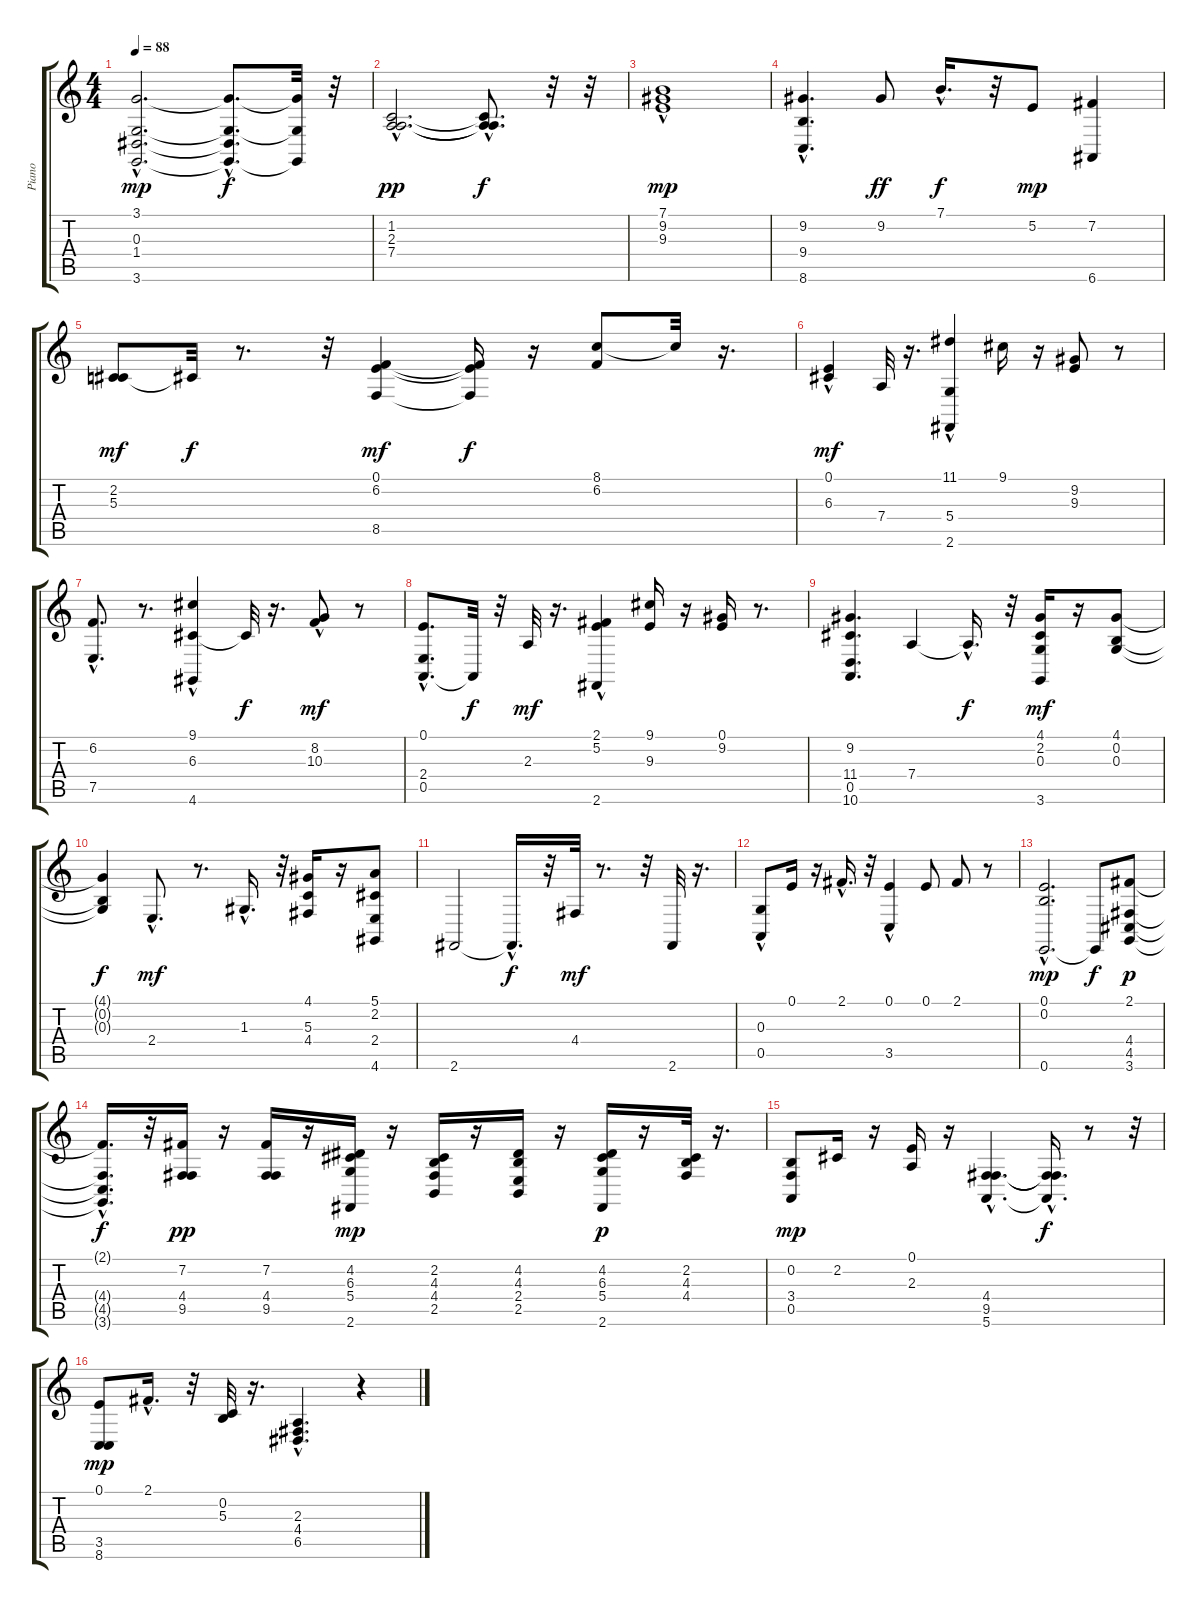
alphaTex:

\track ("Piano" "Piano") {instrument electricpiano1}
\staff {score tabs}
\tuning (E4 B3 G3 D3 A2 E2) {hide}
\ts (4 4)
\tempo 88
\clef g2
\ks c
(3.1{hac} 0.3{hac} 1.4{hac} 3.6{hac}).2{d dy mp} (3.1{hac t} 0.3{hac t} 1.4{hac t} 3.6{hac t}).8{d dy f} (3.1{t} 0.3{t} 3.6{t}).32 r.32 |
(1.2{hac} 2.3{hac} 7.4{hac}).2{d dy pp} (1.2{hac t} 2.3{hac t} 7.4{t}).8{d dy f} r.32 r.32 |
(7.1{hac} 9.2{hac} 9.3{hac}).1{dy mp} |
(9.2 9.4 8.6{hac}).4{d} 9.2.8{dy ff} 7.1{hac}.16{d dy f} r.32 5.2.8{dy mp} (7.2 6.6).4 |
(2.2 5.3).8{dy mf} 2.2{t}.32{dy f} r.8{d} r.32 (0.1 6.2 8.5).4{dy mf} (0.1{t} 6.2{t} 8.5{t}).16{dy f} r.16 (8.1 6.2).8 8.1{t}.32 r.16{d} |
(0.1 6.3{hac}).4{dy mf} 7.4.32 r.16{d} (11.1{hac} 5.4 2.6).4 9.1.16 r.16 (9.2 9.3).8 r.8 |
(6.2{hac} 7.5{hac}).8{d} r.8{d} (9.1 6.3 4.6{hac}).4 6.3{t}.32{dy f} r.16{d} (8.2{hac} 10.3).8{dy mf} r.8 |
(0.1 2.4 0.5{hac}).8{d} 0.5{t}.32{dy f} r.32 2.3.32{dy mf} r.16{d} (2.1{hac} 5.2{hac} 2.6{hac}).4 (9.1 9.3).16 r.16 (0.1 9.2).16 r.8{d} |
(9.2 11.4 0.5 10.6).4{d} 7.4.4 7.4{hac t}.16{d dy f} r.32 (4.1 2.2 0.3 3.6).16{dy mf} r.16 (4.1 0.2 0.3).8 |
(4.1{t} 0.2{t} 0.3{t}).4{dy f} 2.4{hac}.8{d dy mf} r.8{d} 1.3{hac}.16{d} r.32 (4.1 5.3 4.4).16 r.16 (5.1 2.2 2.4 4.6).8 |
2.6.2 2.6{hac t}.16{d dy f} r.32 4.4.32{dy mf} r.8{d} r.32 2.6.32 r.16{d} |
(0.3{hac} 0.5).8 0.1.16 r.16 2.1{hac}.16{d} r.32 (0.1 3.5{hac}).4 0.1.8 2.1.8 r.8 |
(0.1 0.2{hac} 0.6{hac}).2{d dy mp} 0.6{t}.8{dy f} (2.1 4.4 4.5 3.6).8{dy p} |
(2.1{t} 4.4{hac t} 4.5{t} 3.6{t}).16{d dy f} r.32 (7.2 4.4 9.5).16{dy pp} r.16 (7.2 4.4 9.5).16 r.16 (4.2 6.3 5.4 2.6).16{dy mp} r.16 (2.2 4.3 4.4 2.5).16 r.16 (4.2 4.3 2.4 2.5).16 r.16 (4.2 6.3 5.4 2.6).16{dy p} r.16 (2.2 4.3 4.4).32 r.16{d} |
(0.2 3.4 0.5).8{dy mp} 2.2.16 r.16 (0.1 2.3).16 r.16 (4.4{hac} 9.5{hac} 5.6{hac}).4{d} (4.4{t} 9.5{hac t} 5.6{t}).16{d dy f} r.8 r.32 |
(0.1 3.5 8.6).8{dy mp} 2.1{hac}.16{d} r.32 (0.2 5.3).32 r.16{d} (2.3 4.4 6.5{hac}).4{d} r.4
